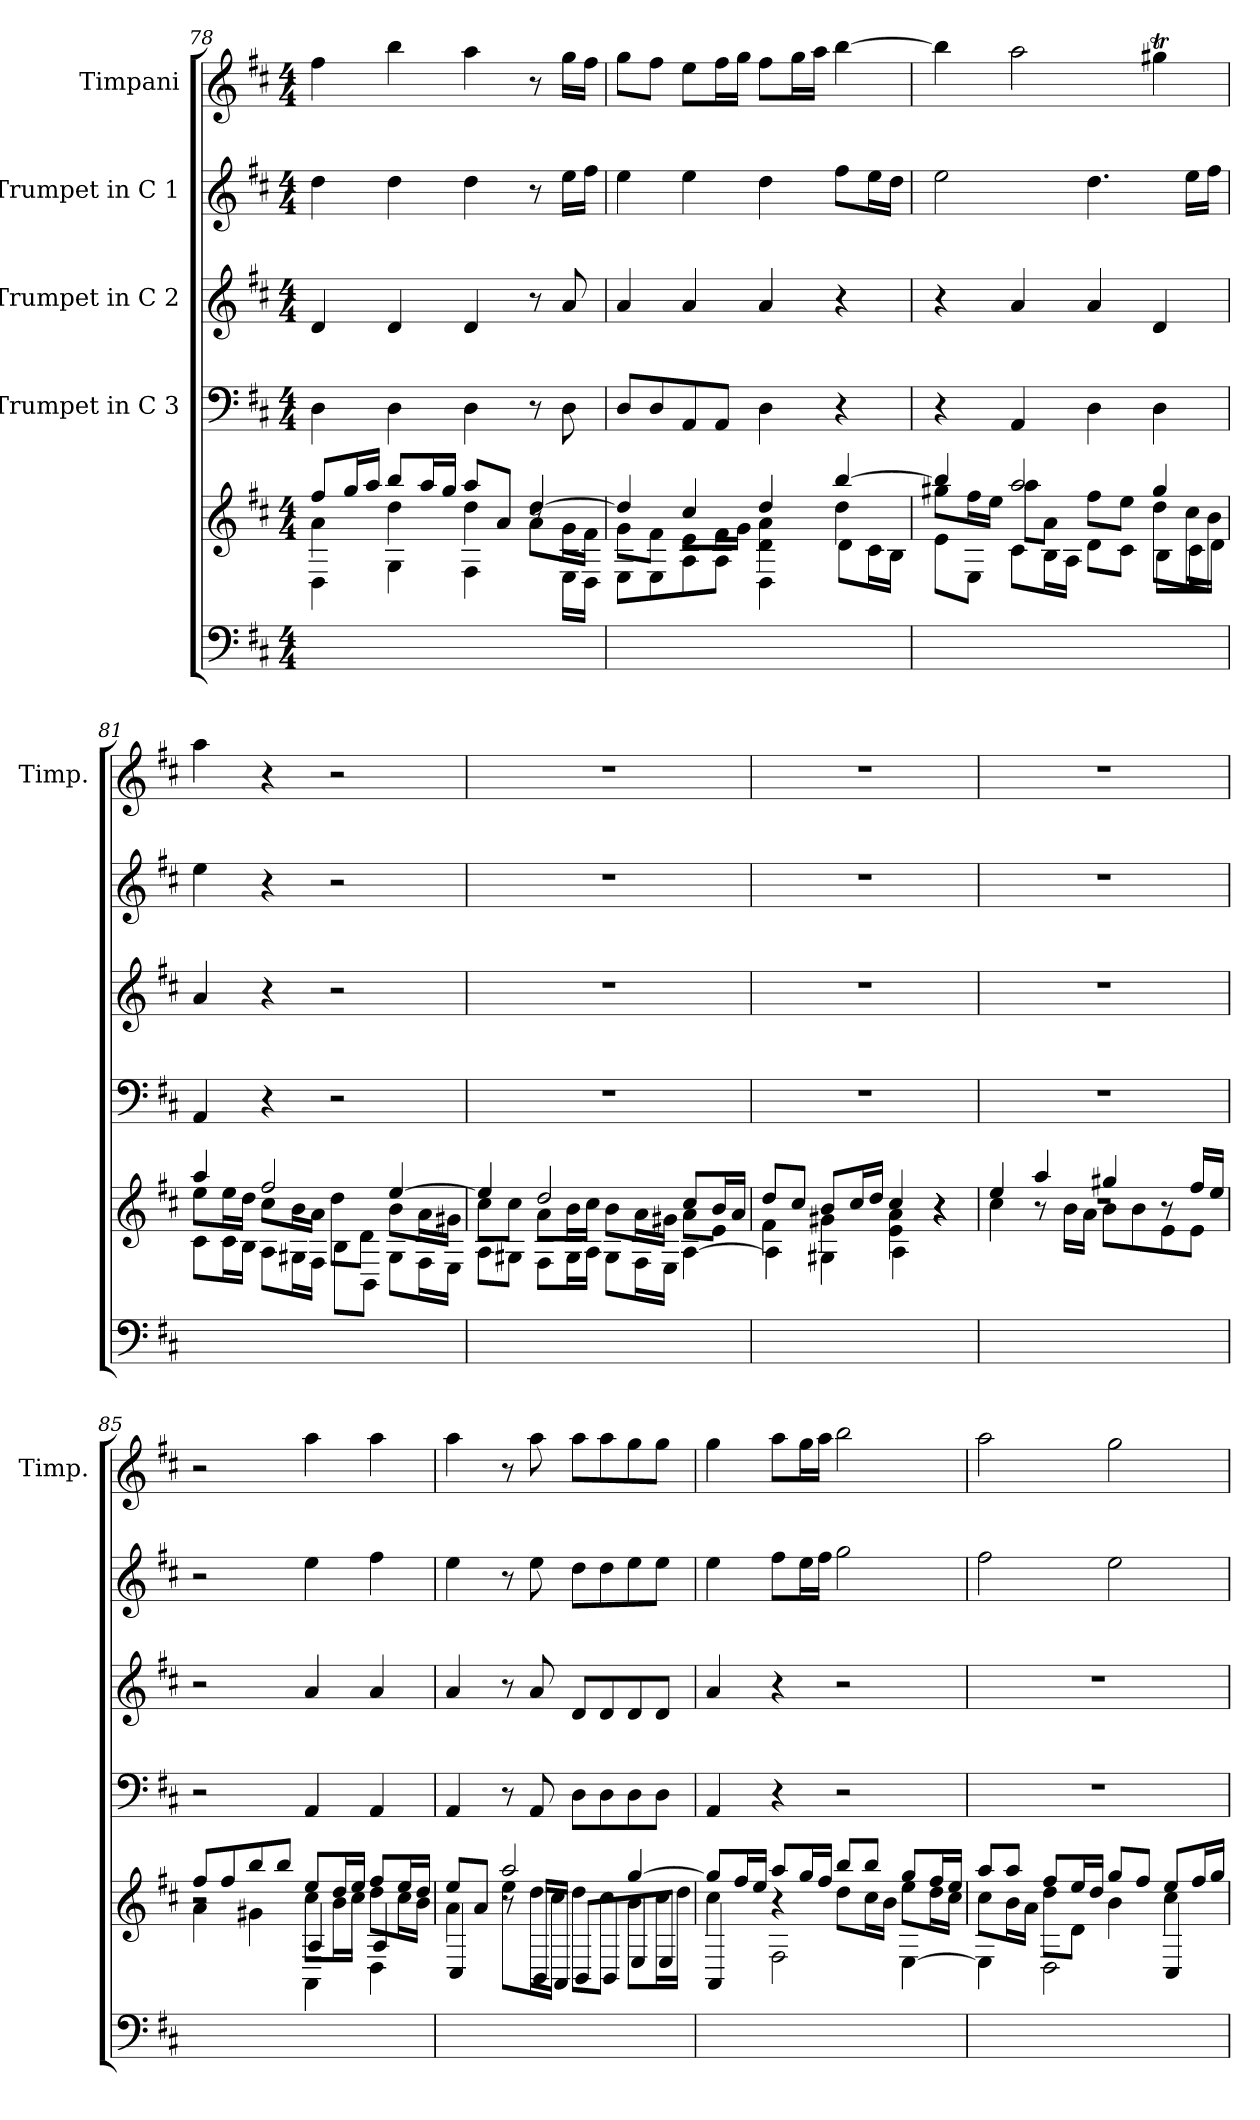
**kern	**kern	**kern	**kern	**kern	**kern
*part5	*part5	*part4	*part3	*part2	*part1
*staff6	*staff5	*staff4	*staff3	*staff2	*staff1
*	*	*I"Trumpet in C 3	*I"Trumpet in C 2	*I"Trumpet in C 1	*I"Timpani
*	*	*	*	*	*I'Timp.
*clefF4	*clefG2	*clefF4	*clefG2	*clefG2	*clefG2
*k[f#c#]	*k[f#c#]	*k[f#c#]	*k[f#c#]	*k[f#c#]	*k[f#c#]
*	*D:	*D:	*D:	*D:	*D:
*M4/4	*M4/4	*M4/4	*M4/4	*M4/4	*M4/4
=78	=78	=78	=78	=78	=78
*	*^	*	*	*	*
*	*	*^	*	*	*	*
1ryy	8ff#/L	4a\	4D\	4D\	4d/	4dd\	4ff#\
.	16gg/L	.	.	.	.	.	.
.	16aa/JJ	.	.	.	.	.	.
.	8bb/L	4dd\	4G\	4D\	4d/	4dd\	4bb\
.	16aa/L	.	.	.	.	.	.
.	16gg/JJ	.	.	.	.	.	.
.	8aa/L	4dd\	4F#\	4D\	4d/	4dd\	4aa\
.	8a/J	.	.	.	.	.	.
.	[4dd/	8a\L	8r	8r	8r	8r	8r
.	.	16g\L	16E\LL	8D\	8a/	16ee\LL	16gg\LL
.	.	16f#\JJ	16D\JJ	.	.	16ff#\JJ	16ff#\JJ
=79	=79	=79	=79	=79	=79	=79	=79
1ryy	4dd/]	8g\L	8E\L	8D/L	4a/	4ee\	8gg\L
.	.	8f#\J	8E\	8D/	.	.	8ff#\J
.	4cc#/	8e\L	8A\	8AA/	4a/	4ee\	8ee\L
.	.	16f#\L	8A\J	8AA/J	.	.	16ff#\L
.	.	16g\JJ	.	.	.	.	16gg\JJ
.	4dd/	4d\ 4a\	4D\	4D\	4a/	4dd\	8ff#\L
.	.	.	.	.	.	.	16gg\L
.	.	.	.	.	.	.	16aa\JJ
.	[4bb/	4dd\	8d\L	4r	4r	8ff#\L	[4bb\
.	.	.	16c#\L	.	.	16ee\L	.
.	.	.	16B\JJ	.	.	16dd\JJ	.
=80	=80	=80	=80	=80	=80	=80	=80
1ryy	4bb/]	8gg#\L	8e\L	4r	4r	2ee\	4bb\]
.	.	16ff#\L	8E\J	.	.	.	.
.	.	16ee\JJ	.	.	.	.	.
.	2aa/	8aa\L	8c#\L	4AA/	4a/	.	2aa\
.	.	8a\J	16B\L	.	.	.	.
.	.	.	16A\JJ	.	.	.	.
.	.	8ff#\L	8d\L	4D\	4a/	4.dd\	.
.	.	8ee\J	8c#\J	.	.	.	.
.	4gg#/	8dd\L	8B\L	4D\	4d/	.	4gg#t\
.	.	16cc#\L	16c#\L	.	.	16ee\LL	.
.	.	16b\JJ	16d\JJ	.	.	16ff#\JJ	.
!!LO:LB:g=z
=81	=81	=81	=81	=81	=81	=81	=81
1ryy	4aa/	8ee\L	8c#\L	4AA/	4a/	4ee\	4aa\
.	.	16ee\L	16c#\L	.	.	.	.
.	.	16dd\JJ	16B\JJ	.	.	.	.
.	2ff#/	8cc#\L	8A\L	4r	4r	4r	4r
.	.	16b\L	16G#\L	.	.	.	.
.	.	16a\JJ	16F#\JJ	.	.	.	.
.	.	8dd\L	8B\L	2r	2r	2r	2r
.	.	8d\J	8BB\J	.	.	.	.
.	[4ee/	8b\L	8G#\L	.	.	.	.
.	.	16a\L	16F#\L	.	.	.	.
.	.	16g#\JJ	16E\JJ	.	.	.	.
=82	=82	=82	=82	=82	=82	=82	=82
1ryy	4ee/]	8cc#\L	8A\L	1r	1r	1r	1r
.	.	8cc#\J	8G#\J	.	.	.	.
.	2dd/	8a\L	8F#\L	.	.	.	.
.	.	16b\L	16G#\L	.	.	.	.
.	.	16cc#\JJ	16A\JJ	.	.	.	.
.	.	8b\L	8G#\L	.	.	.	.
.	.	16a\L	16F#\L	.	.	.	.
.	.	16g#\JJ	16E\JJ	.	.	.	.
.	8cc#/L	8a\L	[4A\	.	.	.	.
.	16b/L	8e\J	.	.	.	.	.
.	16a/JJ	.	.	.	.	.	.
=83	=83	=83	=83	=83	=83	=83	=83
1ryy	8dd/L	4f#\	4A\]	1r	1r	1r	1r
.	8cc#/J	.	.	.	.	.	.
.	8b/L	4g#\	4G#\	.	.	.	.
.	16cc#/L	.	.	.	.	.	.
.	16dd/JJ	.	.	.	.	.	.
.	4cc#/	4e\ 4a\	4A\	.	.	.	.
.	4r	4r	4r	.	.	.	.
=84	=84	=84	=84	=84	=84	=84	=84
1ryy	4ee/	4cc#\	1r	1r	1r	1r	1r
.	4aa/	8r	.	.	.	.	.
.	.	16b\LL	.	.	.	.	.
.	.	16a\JJ	.	.	.	.	.
.	4gg#/	8b\L	.	.	.	.	.
.	.	8b\	.	.	.	.	.
.	8r	8e\	.	.	.	.	.
.	16ff#/LL	8e\J	.	.	.	.	.
.	16ee/JJ	.	.	.	.	.	.
=85	=85	=85	=85	=85	=85	=85	=85
*	*	*	*^	*	*	*	*
1ryy	8ff#/L	4a\	2r	2r	2r	2r	2r	2r
.	8ff#/	.	.	.	.	.	.	.
.	8bb/	4g#\	.	.	.	.	.	.
.	8bb/J	.	.	.	.	.	.	.
.	8ee/L	8cc#\L	4A/	4AA\	4AA/	4a/	4ee\	4aa\
.	16dd/L	16b\L	.	.	.	.	.	.
.	16ee/JJ	16cc#\JJ	.	.	.	.	.	.
.	8ff#/L	8dd\L	4A/	4D\	4AA/	4a/	4ff#\	4aa\
.	16ee/L	16cc#\L	.	.	.	.	.	.
.	16dd/JJ	16b\JJ	.	.	.	.	.	.
*	*	*	*v	*v	*	*	*	*
!!LO:PB:g=z
=86	=86	=86	=86	=86	=86	=86	=86
1ryy	8ee/L	4a\	4C#/	4AA/	4a/	4ee\	4aa\
.	8a/J	.	.	.	.	.	.
.	2aa/	8ee\L	8r	8r	8r	8r	8r
.	.	16dd\L	16BB/LL	8AA/	8a/	8ee\	8aa\
.	.	16cc#\JJ	16AA/JJ	.	.	.	.
.	.	8dd\L	8BB/L	8D\L	8d/L	8dd\L	8aa\L
.	.	8cc#\J	8BB/	8D\	8d/	8dd\	8aa\
.	[4gg/	8b\L	8E/	8D\	8d/	8ee\	8gg\
.	.	16cc#\L	8E/J	8D\J	8d/J	8ee\J	8gg\J
.	.	16dd\JJ	.	.	.	.	.
=87	=87	=87	=87	=87	=87	=87	=87
1ryy	8gg/L]	4cc#\	4AA/	4AA/	4a/	4ee\	4gg\
.	16ff#/L	.	.	.	.	.	.
.	16ee/JJ	.	.	.	.	.	.
.	8aa/L	4r	2F#\	4r	4r	8ff#\L	8aa\L
.	16gg/L	.	.	.	.	16ee\L	16gg\L
.	16ff#/JJ	.	.	.	.	16ff#\JJ	16aa\JJ
.	8bb/L	8dd\L	.	2r	2r	2gg\	2bb\
.	8bb/J	16cc#\L	.	.	.	.	.
.	.	16b\JJ	.	.	.	.	.
.	8gg/L	8ee\L	[4E\	.	.	.	.
.	16ff#/L	16dd\L	.	.	.	.	.
.	16ee/JJ	16cc#\JJ	.	.	.	.	.
=88	=88	=88	=88	=88	=88	=88	=88
1ryy	8aa/L	8cc#\L	4E\]	1r	1r	2ff#\	2aa\
.	8aa/J	16b\L	.	.	.	.	.
.	.	16a\JJ	.	.	.	.	.
.	8ff#/L	8dd\L	2D\	.	.	.	.
.	16ee/L	8d\J	.	.	.	.	.
.	16dd/JJ	.	.	.	.	.	.
.	8gg/L	4b\	.	.	.	2ee\	2gg\
.	8ff#/J	.	.	.	.	.	.
.	8ee/L	4cc#\	4C#/	.	.	.	.
.	16ff#/L	.	.	.	.	.	.
.	16gg/JJ	.	.	.	.	.	.
*	*v	*v	*v	*	*	*	*
=	=	=	=	=	=
*-	*-	*-	*-	*-	*-
